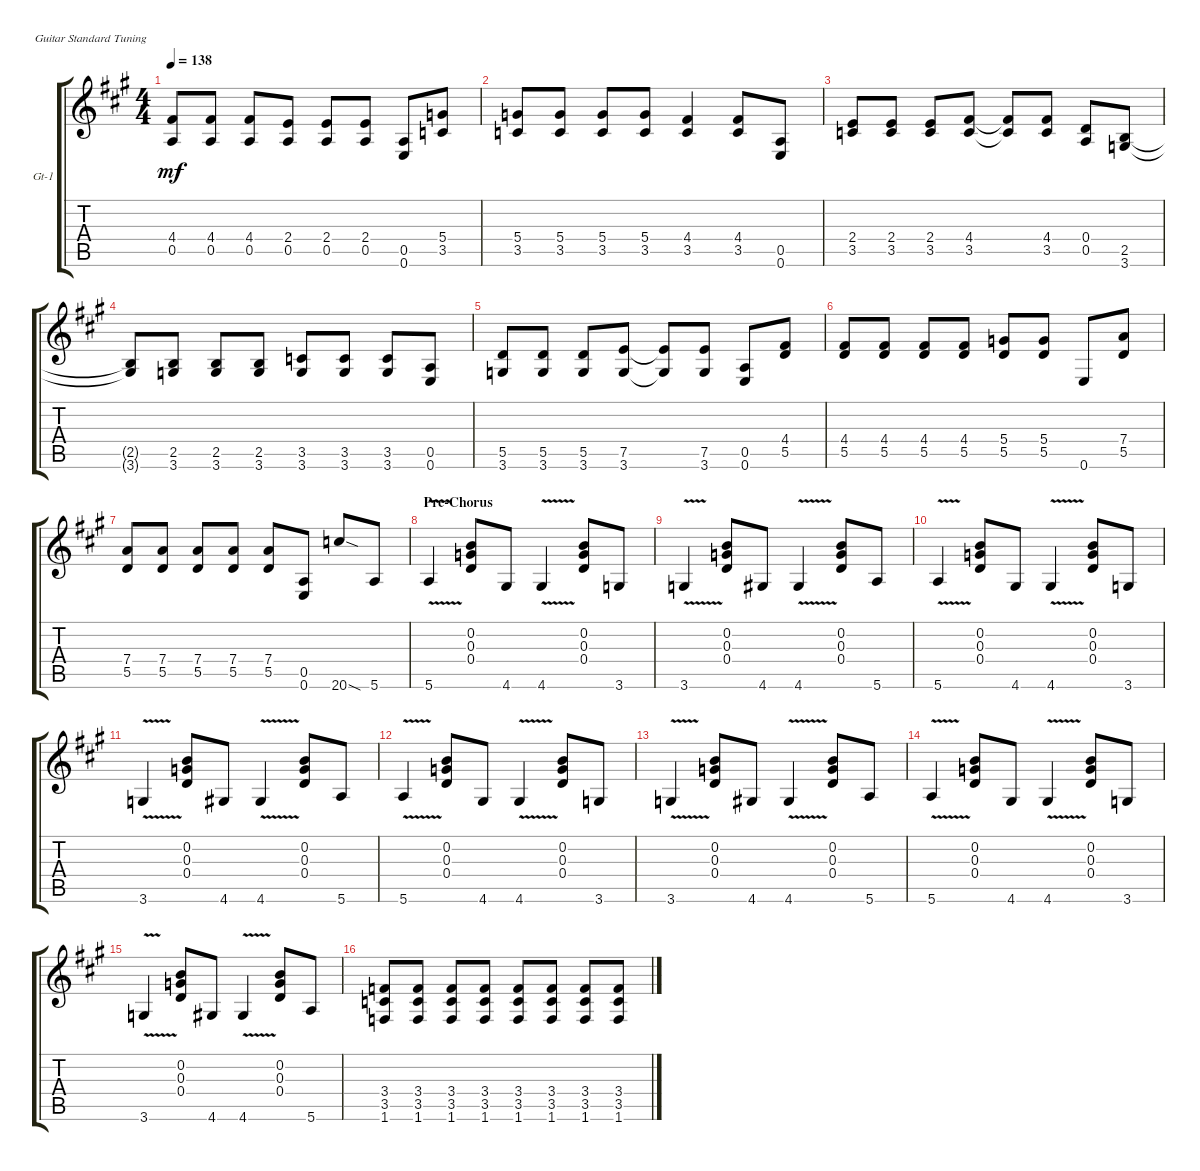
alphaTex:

\defaultSystemsLayout 4
\bracketExtendMode groupsimilarinstruments
\firstSystemTrackNameOrientation horizontal
\otherSystemsTrackNameOrientation horizontal
\track ("Guitar 1" "Gt-1") {instrument distortionguitar}
\staff {score tabs}
\tuning (E4 B3 G3 D3 A2 E2)
\ts (4 4)
\tempo 138
\clef g2
\scale
0.333333
\ks a
(4.4 0.5).8{dy mf} (4.4 0.5).8 (4.4 0.5).8 (2.4 0.5).8 (2.4 0.5).8 (2.4 0.5).8 (0.5 0.6).8 (5.4 3.5).8 |
\scale
0.333333 (5.4 3.5).8 (5.4 3.5).8 (5.4 3.5).8 (5.4 3.5).8 (4.4 3.5).4 (4.4 3.5).8 (0.5 0.6).8 |
\scale
0.333333 (2.4 3.5).8 (2.4 3.5).8 (2.4 3.5).8 (4.4 3.5).8 (4.4{t} 3.5{t}).8 (4.4 3.5).8 (0.4 0.5).8 (2.5 3.6).8 |
\scale
0.333333 (2.5{t} 3.6{t}).8 (2.5 3.6).8 (2.5 3.6).8 (2.5 3.6).8 (3.5 3.6).8 (3.5 3.6).8 (3.5 3.6).8 (0.5 0.6).8 |
\scale
0.333333 (5.5 3.6).8 (5.5 3.6).8 (5.5 3.6).8 (7.5 3.6).8 (7.5{t} 3.6{t}).8 (7.5 3.6).8 (0.5 0.6).8 (4.4 5.5).8 |
\scale
0.333333 (4.4 5.5).8 (4.4 5.5).8 (4.4 5.5).8 (4.4 5.5).8 (5.4 5.5).8 (5.4 5.5).8 0.6.8 (7.4 5.5).8 |
\scale
0.333333 (5.5 7.4).8 (5.5 7.4).8 (5.5 7.4).8 (5.5 7.4).8 (5.5 7.4).8 (0.6 0.5).8 20.6{sod}.8 5.6.8 |
\section ("" "Pre-Chorus")
\scale
0.333333 5.6{v}.4 (0.4 0.3 0.2).8 4.6.8 4.6{v}.4 (0.2 0.3 0.4).8 3.6.8 |
\scale
0.333333 3.6{v}.4 (0.4 0.3 0.2).8 4.6.8 4.6{v}.4 (0.2 0.3 0.4).8 5.6.8 |
\scale
0.333333 5.6{v}.4 (0.4 0.3 0.2).8 4.6.8 4.6{v}.4 (0.2 0.3 0.4).8 3.6.8 |
\scale
0.333333 3.6{v}.4 (0.4 0.3 0.2).8 4.6.8 4.6{v}.4 (0.2 0.3 0.4).8 5.6.8 |
\scale
0.333333 5.6{v}.4 (0.4 0.3 0.2).8 4.6.8 4.6{v}.4 (0.2 0.3 0.4).8 3.6.8 |
\scale
0.333333 3.6{v}.4 (0.4 0.3 0.2).8 4.6.8 4.6{v}.4 (0.2 0.3 0.4).8 5.6.8 |
\scale
0.333333 5.6{v}.4 (0.4 0.3 0.2).8 4.6.8 4.6{v}.4 (0.2 0.3 0.4).8 3.6.8 |
3.6{v}.4 (0.4 0.3 0.2).8 4.6.8 4.6{v}.4 (0.2 0.3 0.4).8 5.6.8 |
(1.6 3.5 3.4).8 (1.6 3.5 3.4).8 (1.6 3.5 3.4).8 (1.6 3.5 3.4).8 (1.6 3.5 3.4).8 (1.6 3.5 3.4).8 (1.6 3.5 3.4).8 (1.6 3.5 3.4).8
